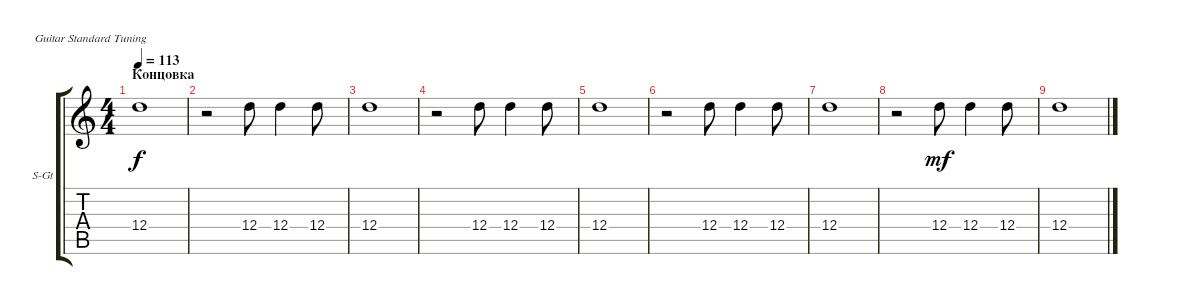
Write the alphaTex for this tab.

\defaultSystemsLayout 4
\bracketExtendMode groupsimilarinstruments
\firstSystemTrackNameOrientation horizontal
\otherSystemsTrackNameOrientation horizontal
\track ("В. Бутусов (вокал: вехняя октава)" "S-Gt") {instrument acousticguitarsteel}
\staff {score tabs}
\tuning (E4 B3 G3 D3 A2 E2)
\ts (4 4)
\section ("" "Концовка")
\tempo 113
\clef g2
\scale
0.333333
\ks c
12.4.1{dy f} |
\scale
0.333333 r.2 12.4.8 12.4.4 12.4.8 |
\scale
0.333333 12.4.1 |
\scale
0.333333 r.2 12.4.8 12.4.4 12.4.8 |
\scale
0.333333 12.4.1 |
\scale
0.333333 r.2 12.4.8 12.4.4 12.4.8 |
\scale
0.333333 12.4.1 |
r.2 12.4.8{dy mf} 12.4.4 12.4.8 |
12.4.1
